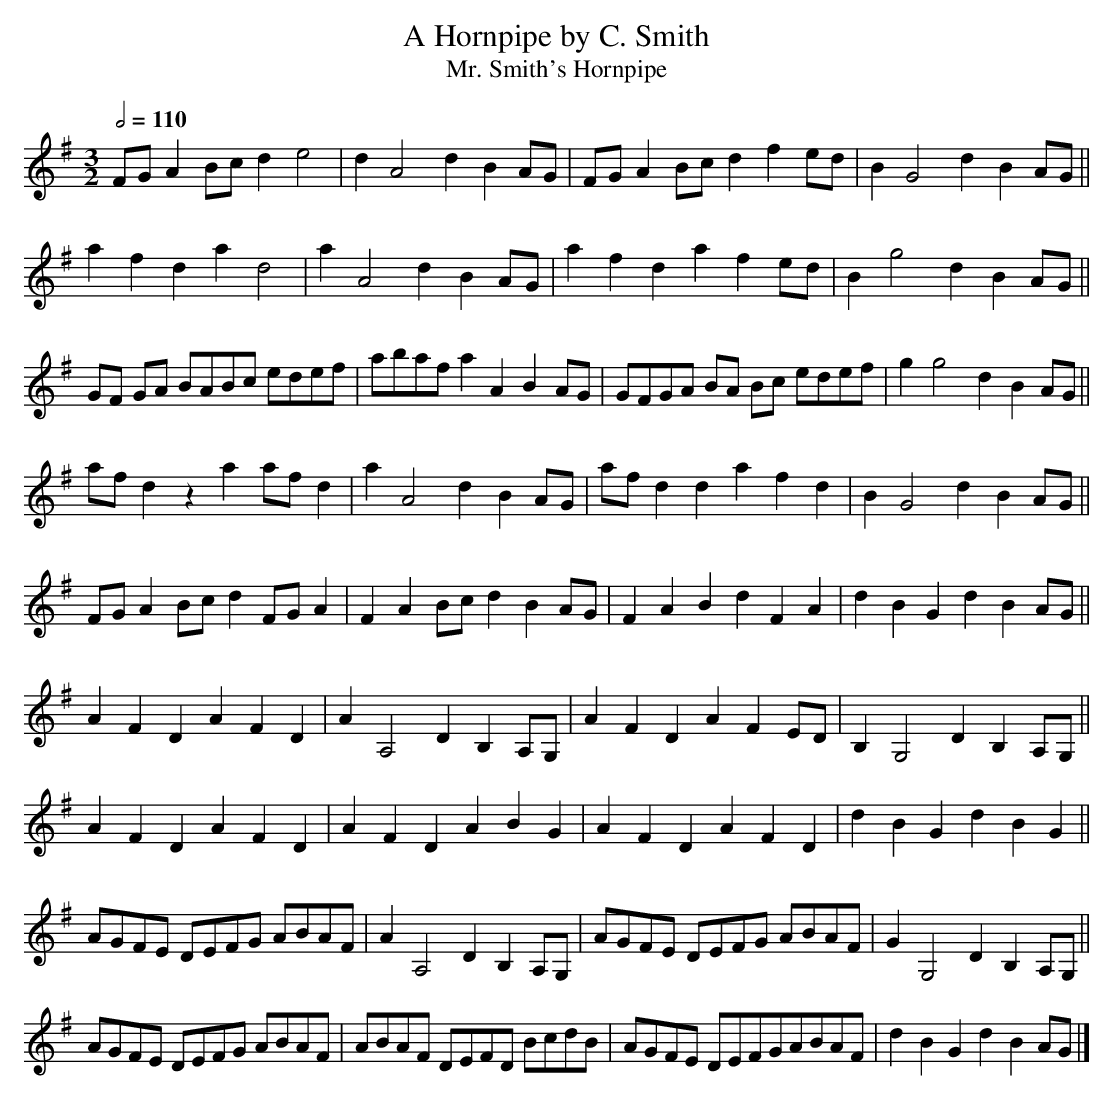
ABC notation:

X:1
T:A Hornpipe by C. Smith
Q:1/2=110
T:Mr. Smith's Hornpipe
M:3/2
L:1/4
K:G
F/G/AB/c/de2|dA2dBA/G/|F/G/AB/c/dfe/d/|BG2dBA/G/||
afdad2|aA2dBA/G/|afdafe/d/|Bg2dBA/G/||
G/F/ G/A/ B/A/B/c/ e/d/e/f/|a/b/a/f/aABA/G/|\
G/F/G/A/ B/A/ B/c/ e/d/e/f/|gg2dBA/G/||
a/f/dzaa/f/d|aA2dBA/G/|a/f/ddafd|BG2dBA/G/||
F/G/AB/c/dF/G/A|FAB/c/dBA/G/|FABdFA|dBGdBA/G/||
AFDAFD|AA,2DB,A,/G,/|AFDAFE/D/|B,G,2DB,A,/G,/||
AFDAFD|AFDABG|AFDAFD|dBGdBG||
A/G/F/E/ D/E/F/G/ A/B/A/F/|AA,2DB,A,/G,/|\
A/G/F/E/ D/E/F/G/ A/B/A/F/|GG,2DB,A,/G,/||
A/G/F/E/ D/E/F/G/ A/B/A/F/|A/B/A/F/ D/E/F/D/ B/c/d/B/|\
A/G/F/E/ D/E/F/G/A/B/A/F/|dBGdBA/G/|]
